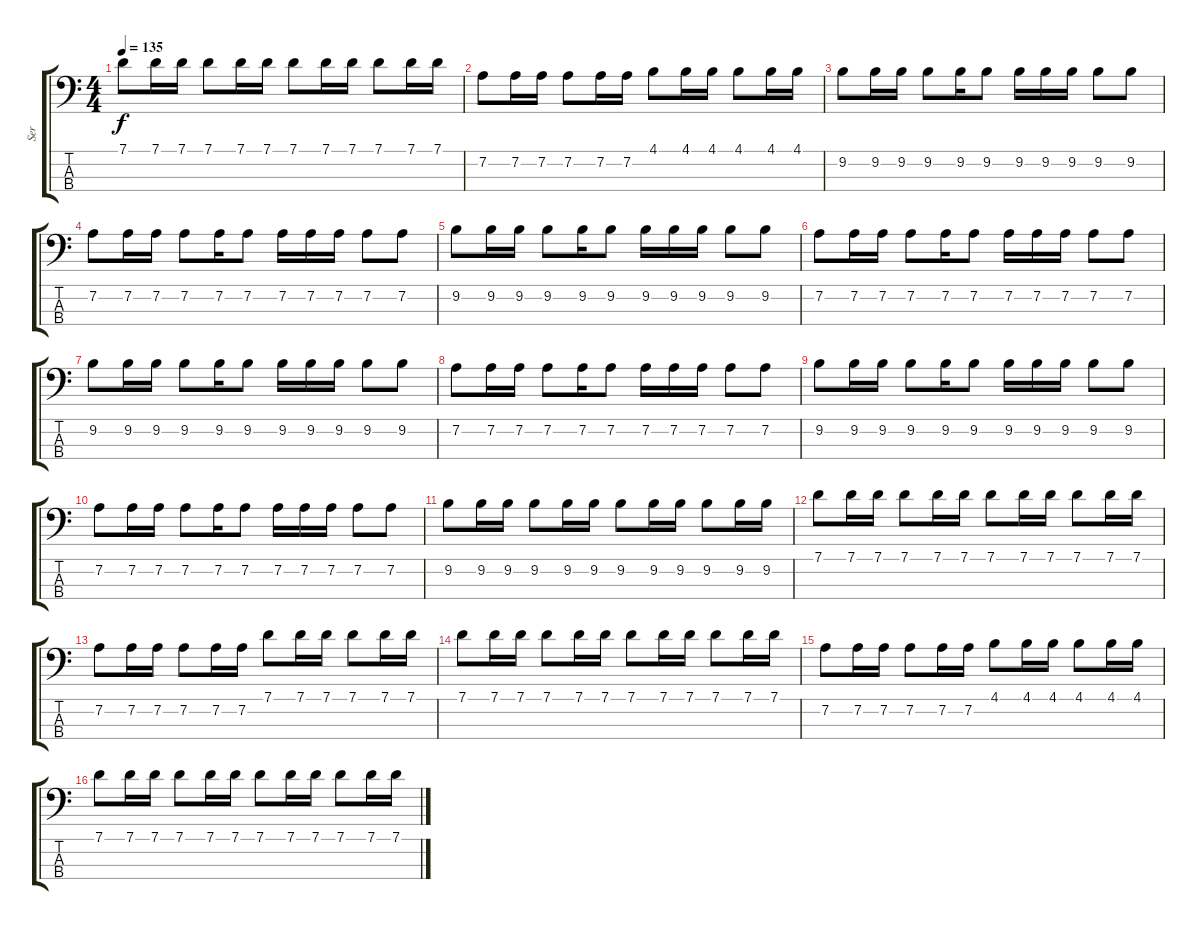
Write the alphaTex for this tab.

\track ("Ser" "Ser") {instrument synthbass2}
\staff {score tabs}
\tuning (G2 D2 A1 E1) {hide}
\ts (4 4)
\tempo 135
\clef f4
\ks c
7.1.8{dy f} 7.1.16 7.1.16 7.1.8 7.1.16 7.1.16 7.1.8 7.1.16 7.1.16 7.1.8 7.1.16 7.1.16 |
7.2.8 7.2.16 7.2.16 7.2.8 7.2.16 7.2.16 4.1.8 4.1.16 4.1.16 4.1.8 4.1.16 4.1.16 |
9.2.8 9.2.16 9.2.16 9.2.8 9.2.16 9.2.8 9.2.16 9.2.16 9.2.16 9.2.8 9.2.8 |
7.2.8 7.2.16 7.2.16 7.2.8 7.2.16 7.2.8 7.2.16 7.2.16 7.2.16 7.2.8 7.2.8 |
9.2.8 9.2.16 9.2.16 9.2.8 9.2.16 9.2.8 9.2.16 9.2.16 9.2.16 9.2.8 9.2.8 |
7.2.8 7.2.16 7.2.16 7.2.8 7.2.16 7.2.8 7.2.16 7.2.16 7.2.16 7.2.8 7.2.8 |
9.2.8 9.2.16 9.2.16 9.2.8 9.2.16 9.2.8 9.2.16 9.2.16 9.2.16 9.2.8 9.2.8 |
7.2.8 7.2.16 7.2.16 7.2.8 7.2.16 7.2.8 7.2.16 7.2.16 7.2.16 7.2.8 7.2.8 |
9.2.8 9.2.16 9.2.16 9.2.8 9.2.16 9.2.8 9.2.16 9.2.16 9.2.16 9.2.8 9.2.8 |
7.2.8 7.2.16 7.2.16 7.2.8 7.2.16 7.2.8 7.2.16 7.2.16 7.2.16 7.2.8 7.2.8 |
9.2.8 9.2.16 9.2.16 9.2.8 9.2.16 9.2.16 9.2.8 9.2.16 9.2.16 9.2.8 9.2.16 9.2.16 |
7.1.8 7.1.16 7.1.16 7.1.8 7.1.16 7.1.16 7.1.8 7.1.16 7.1.16 7.1.8 7.1.16 7.1.16 |
7.2.8 7.2.16 7.2.16 7.2.8 7.2.16 7.2.16 7.1.8 7.1.16 7.1.16 7.1.8 7.1.16 7.1.16 |
7.1.8 7.1.16 7.1.16 7.1.8 7.1.16 7.1.16 7.1.8 7.1.16 7.1.16 7.1.8 7.1.16 7.1.16 |
7.2.8 7.2.16 7.2.16 7.2.8 7.2.16 7.2.16 4.1.8 4.1.16 4.1.16 4.1.8 4.1.16 4.1.16 |
7.1.8 7.1.16 7.1.16 7.1.8 7.1.16 7.1.16 7.1.8 7.1.16 7.1.16 7.1.8 7.1.16 7.1.16
